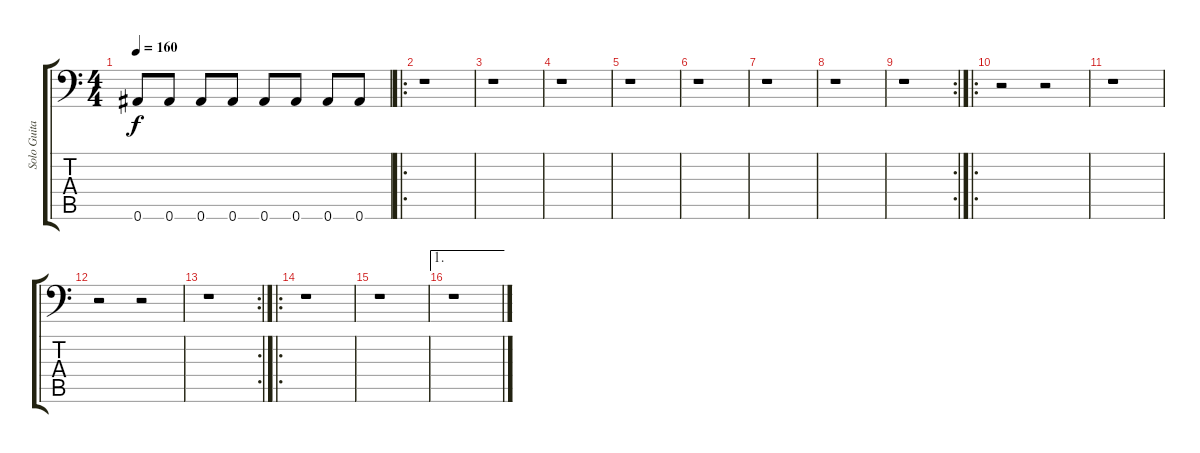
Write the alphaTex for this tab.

\track ("Solo Guitar" "Solo Guita") {instrument distortionguitar}
\staff {score tabs}
\tuning (Bb3 F3 Db3 Ab2 Eb2 Bb1) {hide}
\ts (4 4)
\tempo 160
\clef f4
\ks c
0.6.8{dy f} 0.6.8 0.6.8 0.6.8 0.6.8 0.6.8 0.6.8 0.6.8 |
\ro
r.1 |
r.1 |
r.1 |
r.1 |
r.1 |
r.1 |
r.1 |
\rc 2
r.1 |
\ro
r.2 r.2 |
r.1 |
r.2 r.2 |
\rc 2
r.1 |
\ro
r.1 |
r.1 |
\ae 1
r.1
